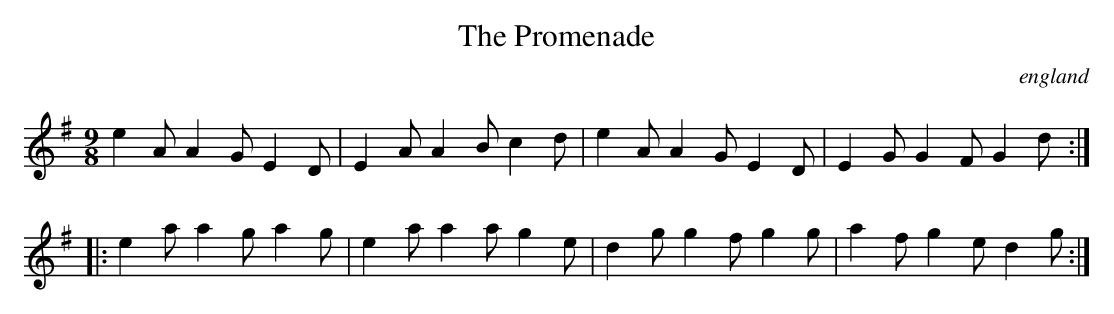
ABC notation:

X:1
T:Promenade, The
O:england
M:9/8
K:Ador
e2A A2G E2D|E2A A2B c2d|e2A A2G E2D|E2G G2F G2d:|
|:e2a a2g a2g|e2a a2a g2e|d2g g2f g2g|a2f g2e d2g:|
